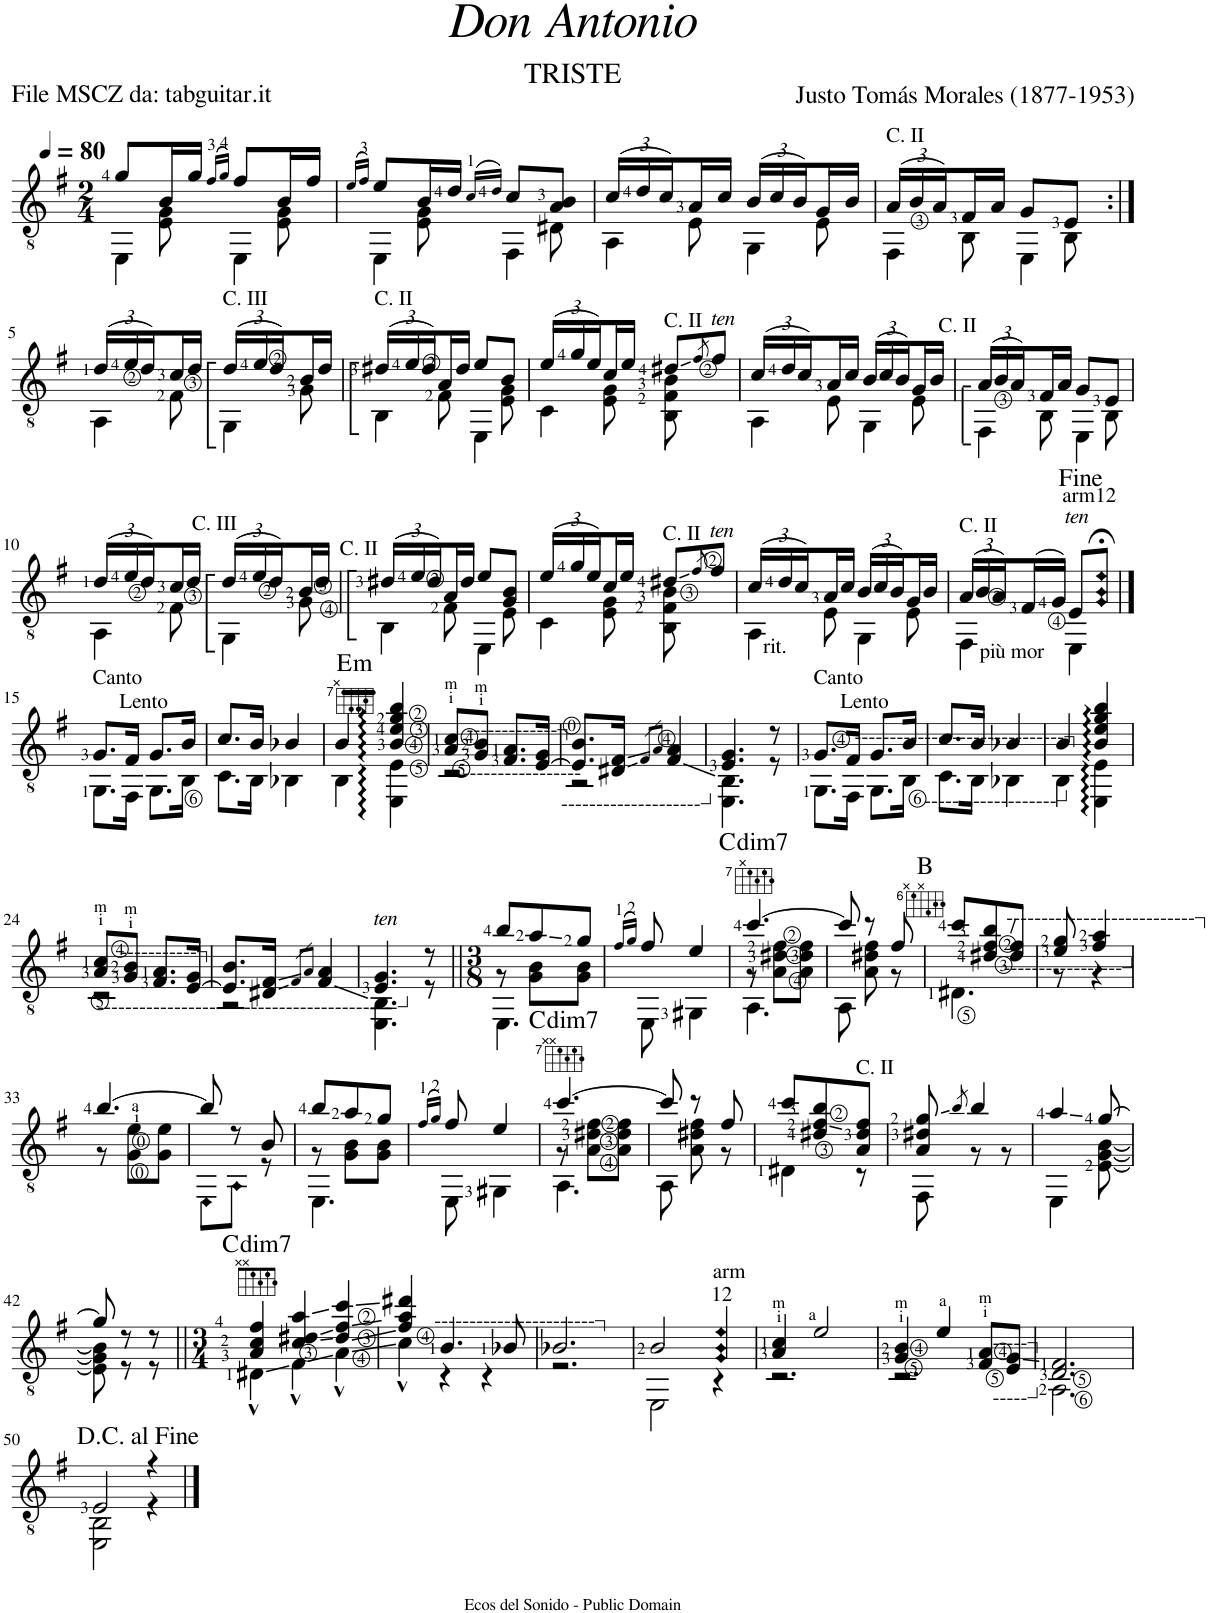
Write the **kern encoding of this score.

**kern	**harte
*part1	*part1
*staff1	*
*I"Guitar	*
*I'Guit.	*
*clefGv2	*
*k[f#]	*
*M2/4	*
*MM80	*
=1	=1
*^	*
*	*^	*
8g/L	8ryy	4EE\	.
16B/L	8E\ 8G\	.	.
16g/JJ	.	.	.
(16qf#/LL	.	.	.
16qg/JJ)	.	.	.
8f#/L	8ryy	4EE\	.
16B/L	8E\ 8G\	.	.
16f#/JJ	.	.	.
=2	=2	=2	=2
(16qe/LL	.	.	.
16qf#/JJ)	.	.	.
8e/L	8ryy	4EE\	.
16B/L	8E\ 8G\	.	.
16d/JJ	.	.	.
(16qc/LL	.	.	.
16qd/JJ)	.	.	.
8c/L	8ryy	4FF#\	.
8A/ 8B/J	8D#X\	.	.
=3	=3	=3	=3
*Xbrackettup	*	*	*
(24c/LL	8ryy	4AA\	.
24d/	.	.	.
24c/)	.	.	.
16A/	8E\	.	.
16c/JJ	.	.	.
(24B/LL	8ryy	4GG\	.
24c/	.	.	.
24B/)	.	.	.
16G/	8E\	.	.
16B/JJ	.	.	.
=4	=4	=4	=4
!LO:TX:a:t=C. II	!	!	!
(24A/LL	8ryy	4FF#\	.
24B/	.	.	.
24A/)	.	.	.
16F#/	8BB\	.	.
16A/JJ	.	.	.
8G/L	8ryy	4EE\	.
8E/J	8BB\	.	.
!!LO:LB:g=z	!!	!!
=5:|!	=5:|!	=5:|!	=5:|!
(24d/LL	8ryy	4AA\	.
24e/	.	.	.
24d/)	.	.	.
16c/	8F#\	.	.
16d/JJ	.	.	.
!LO:TX:a:t=C. III	!	!	!
(24d::/LL	8ryy	4GG\	.
24e/	.	.	.
24d/)	.	.	.
16B/	8G\	.	.
16d/JJ	.	.	.
=6	=6	=6	=6
!LO:TX:a:t=C. II	!	!	!
(24d#X::/LL	8ryy	4BB\	.
24e/	.	.	.
24d#/)	.	.	.
16A/	8F#\	.	.
16d#/JJ	.	.	.
8e/L	8ryy	4EE\	.
8B/J	8E\ 8G\	.	.
=7	=7	=7	=7
(24e/LL	8ryy	4C\	.
24g/	.	.	.
24e/)	.	.	.
16c/	8E\ 8G\	.	.
16e/JJ	.	.	.
!LO:TX:a:t=C. II	!	!	!
8d#X/L	8BB\ 8F#\ 8B\	4ryy	.
8qf#/	.	.	.
!LO:TX:a:i:t=ten	!	!	!
8f#/J	8ryy	.	.
=8	=8	=8	=8
(24c/LL	8ryy	4AA\	.
24d/	.	.	.
24c/)	.	.	.
16A/	8E\	.	.
16c/JJ	.	.	.
(24B/LL	8ryy	4GG\	.
24c/	.	.	.
24B/)	.	.	.
16G/	8E\	.	.
16B/JJ	.	.	.
=9	=9	=9	=9
!LO:TX:a:t=C. II	!	!	!
(24A::/LL	8ryy	4FF#\	.
24B/	.	.	.
24A/)	.	.	.
16F#/	8BB\	.	.
16A/JJ	.	.	.
8G/L	8ryy	4EE\	.
8E/J	8BB\	.	.
!!LO:LB:g=z	!!	!!
=10	=10	=10	=10
(24d/LL	8ryy	4AA\	.
24e/	.	.	.
24d/)	.	.	.
16c/	8F#\	.	.
16d/JJ	.	.	.
!LO:TX:a:t=C. III	!	!	!
(24d::/LL	8ryy	4GG\	.
24e/	.	.	.
24d/)	.	.	.
16B/	8G\	.	.
16d/JJ	.	.	.
=11	=11	=11	=11
!LO:TX:a:t=C. II	!	!	!
(24d#X::/LL	8ryy	4BB\	.
24e/	.	.	.
24d#/)	.	.	.
16A/	8F#\	.	.
16d#/JJ	.	.	.
8e/L	8ryy	4EE\	.
8G/ 8B/J	8E\	.	.
=12	=12	=12	=12
(24e/LL	8ryy	4C\	.
24g/	.	.	.
24e/)	.	.	.
16c/	8E\ 8G\	.	.
16e/JJ	.	.	.
!LO:TX:a:t=C. II	!	!	!
8d#X/L	8BB\ 8F#\ 8B\	4ryy	.
8qf#/	.	.	.
!LO:TX:a:i:t=ten	!	!	!
8f#/J	8ryy	.	.
=13	=13	=13	=13
!LO:TX:b:t=rit.	!	!	!
(24c/LL	8ryy	4AA\	.
24d/	.	.	.
24c/)	.	.	.
16A/	8E\	.	.
16c/JJ	.	.	.
(24B/LL	8ryy	4GG\	.
24c/	.	.	.
24B/)	.	.	.
16G/	8E\	.	.
16B/JJ	.	.	.
*	*v	*v	*
=14	=14	=14
!LO:TX:a:t=C. II	!	!
!LO:TX:b:t=più mor	!	!
(24A/LL	4FF#\	.
24B/	.	.
24A/)	.	.
(16F#/	.	.
16G/JJ)	.	.
!LO:TX:a:i:t=ten	!	!
8E/L	4EE\	.
!LO:TX:a:t=arm12	!	!
8G/;< 8B/;< 8e/;<J	.	.
!!LO:LB:g=z	!!
==15	==15	==15
!LO:TX:a:t=Canto	!	!
!LO:TX:a:t=Lento	!	!
8.G/L	8.GG\L	.
16F#/Jk	16FF#\Jk	.
8.G/L	8.GG\L	.
16B/Jk	16BB\Jk	.
=16	=16	=16
8.c/L	8.C\L	.
16B/Jk	16BB\Jk	.
4B-X/	4BB-X\	.
=17	=17	=17
4B/	4BB\	.
!	!	!LO:H:kt=m
4B/:: 4e/:: 4g/:: 4b/::	4EE\:: 4E\::	E:min
=18	=18	=18
8A/ 8c/L	2r	.
!LO:TX:a:t=-------------┐	!	!
!LO:TX:b:t=-----------------	!	!
8G/ 8B/J	.	.
8.F#/ 8.A/L	.	.
[16E/ 16G/Jk	.	.
=19	=19	=19
!LO:TX:b:t=--------------------┘	!	!
8.E/] 8.B/L	2r	.
16D#X/ 16F#/Jk	.	.
8qF#/L	.	.
8qA/J	.	.
4F#/ 4A/	.	.
=20	=20	=20
4.E/ 4.G/	4.EE\ 4.BB\	.
8r	8r	.
=21	=21	=21
!LO:TX:a:t=Canto	!	!
!LO:TX:a:t=Lento	!	!
8.G/L	8.GG\L	.
!LO:TX:a:t=------------------------------┐	!	!
16F#/Jk	16FF#\Jk	.
8.G/L	8.GG\L	.
!LO:TX:b:t=-------------------┘	!	!
16B/Jk	16BB\Jk	.
=22	=22	=22
8.c/L	8.C\L	.
16B/Jk	16BB\Jk	.
4B-X/	4BB-X\	.
=23	=23	=23
4B/	4BB\	.
4B/:: 4e/:: 4g/:: 4b/::	4EE\:: 4E\::	.
!!LO:LB:g=z	!!
=24	=24	=24
!LO:TX:b:t=-------------------------------------------┘	!	!
8A/ 8c/L	2r	.
!LO:TX:a:t=-----------┐	!	!
8G/ 8B/J	.	.
8.F#/ 8.A/L	.	.
[16E/ 16G/Jk	.	.
=25	=25	=25
8.E/] 8.B/L	2r	.
16D#X/ 16F#/Jk	.	.
8qF#/L	.	.
8qA/J	.	.
4F#/ 4A/	.	.
=26	=26	=26
!LO:TX:a:i:t=ten	!	!
4.E/ 4.G/	4.EE\ 4.BB\	.
8r	8r	.
*v	*v	*
=27||	=27||
*M3/8	*
*^	*
*	*^	*
8b/L	8r	4.EE\	.
8a/	8G\ 8B\L	.	.
8g/J	8G\ 8B\J	.	.
*v	*v	*v	*
=28	=28
(16qf#/LL	.
16qg/JJ)	.
*^	*
8f#/	8EE\	.
4e/	4GG#X\	.
=29	=29	=29
*	*^	*
!	!	!	!LO:H:kt=dim7
[4.cc/	8r	4.AA\	C:dim7
.	8A\ 8d#X\ 8f#\L	.	.
.	8A\ 8d#\ 8f#\J	.	.
*	*v	*v	*
=30	=30	=30
8cc/]	8AA\	.
8r	8A\ 8d#X\ 8f#\	.
8f#/	8r	.
=31	=31	=31
8cc/L	4.D#X\	B:maj
!LO:TX:a:t=/	!	!
8d#X/ 8f#/ 8b/	.	.
!LO:TX:a:t=---------------------------┐	!	!
!LO:TX:a:t=-----------------┘	!	!
8d#/ 8f#/J	.	.
=32	=32	=32
8e/ 8g/	8r	.
4f#/ 4a/	4r	.
!!LO:LB:g=z	!!
=33	=33	=33
[4.b/	8r	.
.	8G\ 8e\L	.
.	8G\ 8e\J	.
=34	=34	=34
8b/]	8EE\L	.
8r	8AA\J	.
8B/	8r	.
=35	=35	=35
*	*^	*
8b/L	8r	4.EE\	.
8a/	8G\ 8B\L	.	.
8g/J	8G\ 8B\J	.	.
*v	*v	*v	*
=36	=36
(16qf#/LL	.
16qg/JJ)	.
*^	*
8f#/	8EE\	.
4e/	4GG#X\	.
=37	=37	=37
*	*^	*
!	!	!	!LO:H:kt=dim7
[4.cc/	8r	4.AA\	C:dim7
.	8A\ 8d#X\ 8f#\L	.	.
.	8A\ 8d#\ 8f#\J	.	.
*	*v	*v	*
=38	=38	=38
8cc/]	8AA\	.
8r	8A\ 8d#X\ 8f#\	.
8f#/	8r	.
=39	=39	=39
8cc/L	4D#X\	.
8d#X/ 8f#/ 8b/	.	.
!LO:TX:a:t=C. II	!	!
8A/ 8d#/ 8f#/J	8r	.
=40	=40	=40
8A/ 8d#X/ 8g/	8FF#\	.
8qb/	.	.
4b/	8r	.
.	8r	.
=41	=41	=41
4a/	4EE\	.
[8g/	[8E\ [8G\ [8B\	.
!!LO:LB:g=z	!!
=42	=42	=42
8g/]	8E\] 8G\] 8B\]	.
8r	8r	.
8r	8r	.
=43||	=43||	=43||
*M3/4	*	*
!	!	!LO:H:kt=dim7
4A/ 4c/ 4f#/	4D#X^^\	C:dim7
4c/ 4d#X/ 4a/	4F#^^\	.
4d#/ 4f#/ 4cc/	4A^^\	.
=44	=44	=44
4f#/ 4a/ 4dd#X/	4c^^\	.
!LO:TX:a:t=-----------------------┐	!	!
4.B/	4r	.
.	4r	.
8B-X/	.	.
=45	=45	=45
2.B-X/	2.r	.
=46	=46	=46
2B/	2EE\	.
!LO:TX:a:t=arm	!	!
!LO:TX:a:t=12	!	!
4G/ 4B/ 4e/	4r	.
=47	=47	=47
4A/ 4c/	2.r	.
2e/	.	.
=48	=48	=48
4G/ 4B/	2.r	.
4e/	.	.
!LO:TX:b:t=-----┘	!	!
!LO:TX:a:t=-----┐	!	!
8F#/ 8A/L	.	.
8E/ 8G/J	.	.
=49	=49	=49
2.D/ 2.F#/	2.AA\	.
!!LO:LB:g=z	!!
=50	=50	=50
2E/	2EE\ 2BB\	.
4r	4r	.
*v	*v	*
==	==
*-	*-
